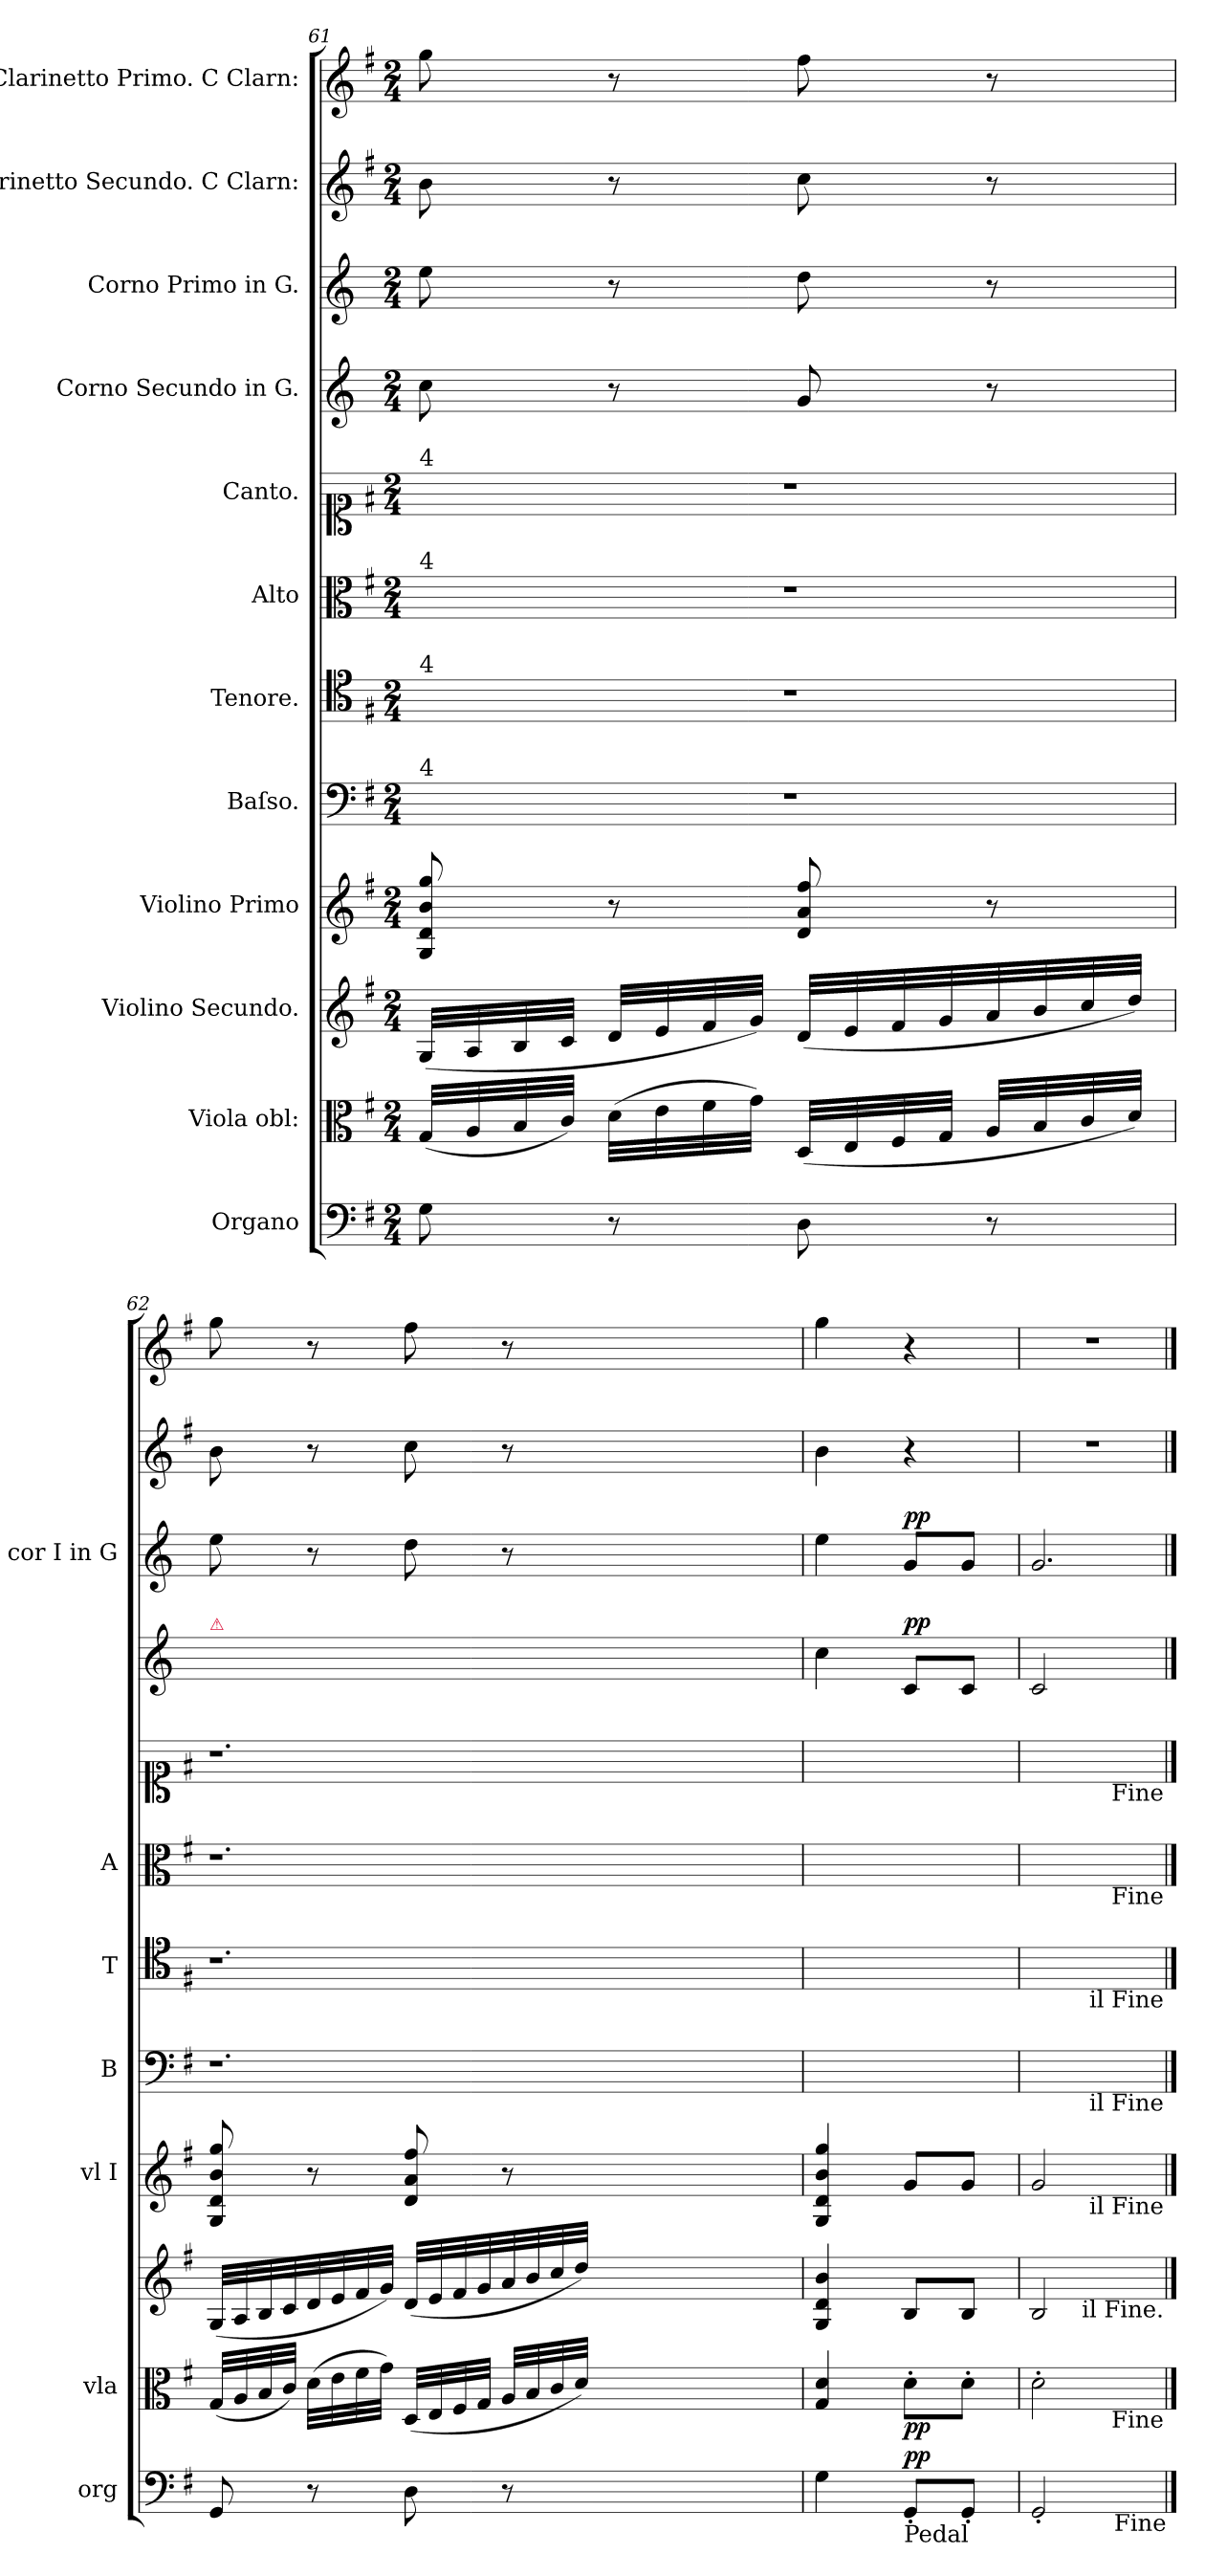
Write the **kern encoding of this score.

**kern	**dynam	**kern	**dynam	**kern	**dynam	**kern	**dynam	**kern	**kern	**kern	**kern	**kern	**dynam	**kern	**dynam	**kern	**kern
*part12	*part12	*part11	*part11	*part10	*part10	*part9	*part9	*part8	*part7	*part6	*part5	*part4	*part4	*part3	*part3	*part2	*part1
*staff12	*staff12	*staff11	*staff11	*staff10	*staff10	*staff9	*staff9	*staff8	*staff7	*staff6	*staff5	*staff4	*staff4	*staff3	*staff3	*staff2	*staff1
*I"Organo	*	*I"Viola obl:	*	*I"Violino Secundo.	*	*I"Violino Primo	*	*I"Baſso.	*I"Tenore.	*I"Alto	*I"Canto.	*I"Corno Secundo in G.	*	*I"Corno Primo in G.	*	*I"Clarinetto Secundo. C Clarn:	*I"Clarinetto Primo. C Clarn:
*I'org	*	*I'vla	*	*	*	*I'vl I	*	*I'B	*I'T	*I'A	*	*	*	*I'cor I in G	*	*	*
*clefF4	*	*clefC3	*	*clefG2	*	*clefG2	*	*clefF4	*clefC4	*clefC3	*clefC1	*clefG2	*	*clefG2	*	*clefG2	*clefG2
*	*	*	*	*	*	*	*	*	*	*	*	*ITrd3c5	*	*ITrd3c5	*	*	*
*k[f#]	*	*k[f#]	*	*k[f#]	*	*k[f#]	*	*k[f#]	*k[f#]	*k[f#]	*k[f#]	*k[f#]	*	*k[f#]	*	*k[f#]	*k[f#]
*G:	*	*G:	*	*G:	*	*G:	*	*G:	*G:	*G:	*G:	*G:	*	*G:	*	*G:	*G:
*M2/4	*	*M2/4	*	*M2/4	*	*M2/4	*	*M2/4	*M2/4	*M2/4	*M2/4	*M2/4	*	*M2/4	*	*M2/4	*M2/4
=61	=61	=61	=61	=61	=61	=61	=61	=61	=61	=61	=61	=61	=61	=61	=61	=61	=61
!	!	!	!	!	!	!	!	!	!	!	!LO:TX:a:t=4	!	!	!	!	!	!
!	!	!	!	!	!	!	!	!	!	!LO:TX:a:t=4	!	!	!	!	!	!	!
!	!	!	!	!	!	!	!	!	!LO:TX:a:t=4	!	!	!	!	!	!	!	!
!	!	!	!	!	!	!	!	!LO:TX:a:t=4	!	!	!	!	!	!	!	!	!
8G\	.	(32G/LLL	.	(32G/LLL	.	8G/ 8d/ 8b/ 8gg/	.	2r	2r	2r	2r	8g\	.	8b\	.	8b\	8gg\
.	.	32A/	.	32A/	.	.	.	.	.	.	.	.	.	.	.	.	.
.	.	32B/	.	32B/	.	.	.	.	.	.	.	.	.	.	.	.	.
.	.	32c/JJJ)	.	32c/JJJ	.	.	.	.	.	.	.	.	.	.	.	.	.
8r	.	(32d\LLL	.	32d/LLL	.	8r	.	.	.	.	.	8r	.	8r	.	8r	8r
.	.	32e\	.	32e/	.	.	.	.	.	.	.	.	.	.	.	.	.
.	.	32f#\	.	32f#/	.	.	.	.	.	.	.	.	.	.	.	.	.
.	.	32g\JJJ)	.	32g/JJJ)	.	.	.	.	.	.	.	.	.	.	.	.	.
8D\	.	(32D/LLL	.	(32d/LLL	.	8d/ 8a/ 8ff#/	.	.	.	.	.	8d/	.	8a\	.	8cc\	8ff#\
.	.	32E/	.	32e/	.	.	.	.	.	.	.	.	.	.	.	.	.
.	.	32F#/	.	32f#/	.	.	.	.	.	.	.	.	.	.	.	.	.
.	.	32G/JJJ	.	32g/	.	.	.	.	.	.	.	.	.	.	.	.	.
8r	.	32A/LLL	.	32a/	.	8r	.	.	.	.	.	8r	.	8r	.	8r	8r
.	.	32B/	.	32b/	.	.	.	.	.	.	.	.	.	.	.	.	.
.	.	32c/	.	32cc/	.	.	.	.	.	.	.	.	.	.	.	.	.
.	.	32d/JJJ)	.	32dd/JJJ)	.	.	.	.	.	.	.	.	.	.	.	.	.
=62	=62	=62	=62	=62	=62	=62	=62	=62	=62	=62	=62	=62	=62	=62	=62	=62	=62
!	!	!	!	!	!	!	!	!	!	!	!	!LO:TX:a:color=crimson:t=⚠	!	!	!	!	!
8GG/	.	(32G/LLL	.	(32G/LLL	.	8G/ 8d/ 8b/ 8gg/	.	1.r	1.r	1.r	1.r	8g\yy	.	8b\	.	8b\	8gg\
.	.	32A/	.	32A/	.	.	.	.	.	.	.	.	.	.	.	.	.
.	.	32B/	.	32B/	.	.	.	.	.	.	.	.	.	.	.	.	.
.	.	32c/JJJ)	.	32c/	.	.	.	.	.	.	.	.	.	.	.	.	.
8r	.	(32d\LLL	.	32d/	.	8r	.	.	.	.	.	8ryy	.	8r	.	8r	8r
.	.	32e\	.	32e/	.	.	.	.	.	.	.	.	.	.	.	.	.
.	.	32f#\	.	32f#/	.	.	.	.	.	.	.	.	.	.	.	.	.
.	.	32g\JJJ)	.	32g/JJJ)	.	.	.	.	.	.	.	.	.	.	.	.	.
8D\	.	(32D/LLL	.	(32d/LLL	.	8d/ 8a/ 8ff#/	.	.	.	.	.	8d/yy	.	8a\	.	8cc\	8ff#\
.	.	32E/	.	32e/	.	.	.	.	.	.	.	.	.	.	.	.	.
.	.	32F#/	.	32f#/	.	.	.	.	.	.	.	.	.	.	.	.	.
.	.	32G/JJJ	.	32g/	.	.	.	.	.	.	.	.	.	.	.	.	.
8r	.	32A/LLL	.	32a/	.	8r	.	.	.	.	.	8ryy	.	8r	.	8r	8r
.	.	32B/	.	32b/	.	.	.	.	.	.	.	.	.	.	.	.	.
.	.	32c/	.	32cc/	.	.	.	.	.	.	.	.	.	.	.	.	.
.	.	32d/JJJ)	.	32dd/JJJ)	.	.	.	.	.	.	.	.	.	.	.	.	.
1ryy	.	1ryy	.	1ryy	.	1ryy	.	.	.	.	.	1ryy	.	1ryy	.	1ryy	1ryy
=63	=63	=63	=63	=63	=63	=63	=63	=63	=63	=63	=63	=63	=63	=63	=63	=63	=63
4G\	.	4G/ 4d/	.	4G/ 4d/ 4b/	.	4G/ 4d/ 4b/ 4gg/	.	2ryy	2ryy	2ryy	2ryy	4g\	.	4b\	.	4b\	4gg\
!LO:TX:b:t=Pedal	!	!	!	!	!	!	!	!	!	!	!	!	!	!	!	!	!
!	!LO:DY:a	!	!LO:DY:b	!	!LO:DY:a	!	!LO:DY:b	!	!	!	!	!	!LO:DY:a	!	!LO:DY:a	!	!
8GG'/L	pp	8d'\L	pp	8B/L	ppmo	8g/L	ppmo	.	.	.	.	8G/L	pp	8d/L	pp	4r	4r
8GG'/J	.	8d'\J	.	8B/J	.	8g/J	.	.	.	.	.	8G/J	.	8d/J	.	.	.
=64	=64	=64	=64	=64	=64	=64	=64	=64	=64	=64	=64	=64	=64	=64	=64	=64	=64
!	!	!	!	!	!	!	!	!	!	!	!	!	!	!LO:N:vis=2.	!	!	!
2GG'/	.	2d'\	.	2B/	.	2g/	.	2ryy	2ryy	2ryy	2ryy	2G/	.	2d/	.	2r	2r
!	!	!	!	!	!	!	!	!	!	!	!LO:TX:b:t=Fine	!	!	!	!	!	!
!	!	!	!	!	!	!	!	!	!	!LO:TX:b:t=Fine	!	!	!	!	!	!	!
!	!	!	!	!	!	!	!	!	!LO:TX:b:t=il Fine	!	!	!	!	!	!	!	!
!	!	!	!	!	!	!	!	!LO:TX:b:t=il Fine	!	!	!	!	!	!	!	!	!
!	!	!	!	!	!	!LO:TX:b:t=il Fine	!	!	!	!	!	!	!	!	!	!	!
!	!	!	!	!LO:TX:b:t=il Fine.	!	!	!	!	!	!	!	!	!	!	!	!	!
!	!	!LO:TX:b:t=Fine	!	!	!	!	!	!	!	!	!	!	!	!	!	!	!
!LO:TX:b:t=Fine	!	!	!	!	!	!	!	!	!	!	!	!	!	!	!	!	!
==	==	==	==	==	==	==	==	==	==	==	==	==	==	==	==	==	==
*-	*-	*-	*-	*-	*-	*-	*-	*-	*-	*-	*-	*-	*-	*-	*-	*-	*-
